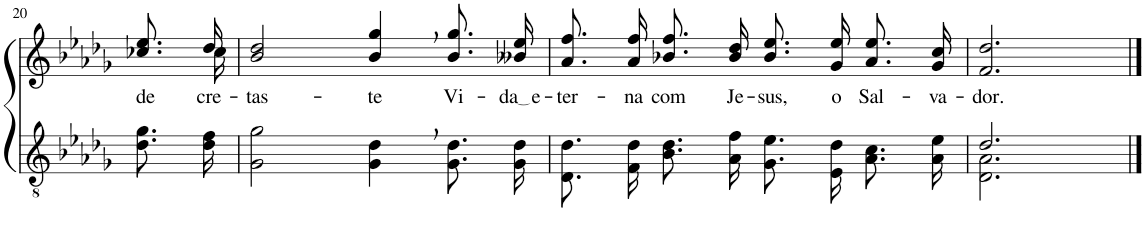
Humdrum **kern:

**kern	**kern	**text
*part2	*part1	*part1
*staff2	*staff1	*staff1
*I"Parte III e IV	*I"Parte I e II	*
!!LO:PB:g=z
*clefGv2	*clefG2	*
*Trd3c5	*Trd3c5	*
*k[b-e-a-d-g-]	*k[b-e-a-d-g-]	*
*M4/4	*M4/4	*
=20	=20	=20
!	!	!LO:LY:b
*	*^	*
8.d-\ 8.g-\L	8.cc-X\ 8.ee-\L	8.ryy	de-
!	!	!	!LO:LY:b
16d-\ 16f\Jk	16dd-\Jk	16cc-\	cre-
=21	=21	=21	=21
!	!	!	!LO:LY:b
*	*v	*v	*
2G-\ 2g-\	2b-/ 2dd-/	-tas-
!	!	!LO:LY:b
4G-\, 4d-\,	4b-/, 4gg-/,	-te
!	!	!LO:LY:b
8.G-\ 8.d-\L	8.b-\ 8.gg-\L	Vi-
!	!	!LO:LY:b
16G-\ 16d-\Jk	16b--X\ 16ee-\Jk	da e
=22	=22	=22
!	!	!LO:LY:b
8.D-/ 8.d-/L	8.a-\ 8.ff\L	-ter-
!	!	!LO:LY:b
16F/ 16d-/Jk	16a-\ 16ff\Jk	-na
!	!	!LO:LY:b
8.B-\ 8.d-\L	8.b-X\ 8.ff\L	com
!	!	!LO:LY:b
16A-\ 16f\Jk	16b-\ 16dd-\Jk	Je-
!	!	!LO:LY:b
8.G-\ 8.e-\L	8.b-\ 8.ee-\L	-sus,
!	!	!LO:LY:b
16E-\ 16d-\Jk	16g-\ 16ee-\Jk	o
!	!	!LO:LY:b
8.A-\ 8.c\L	8.a-\ 8.ee-\L	Sal-
!	!	!LO:LY:b
16A-\ 16e-\Jk	16g-\ 16cc\Jk	-va-
=23	=23	=23
*^	*	*
!	!	!	!LO:LY:b
2.d-/	2.D-\ 2.A-\	2.f/ 2.dd-/	-dor.
*v	*v	*	*
==	==	==
*-	*-	*-
